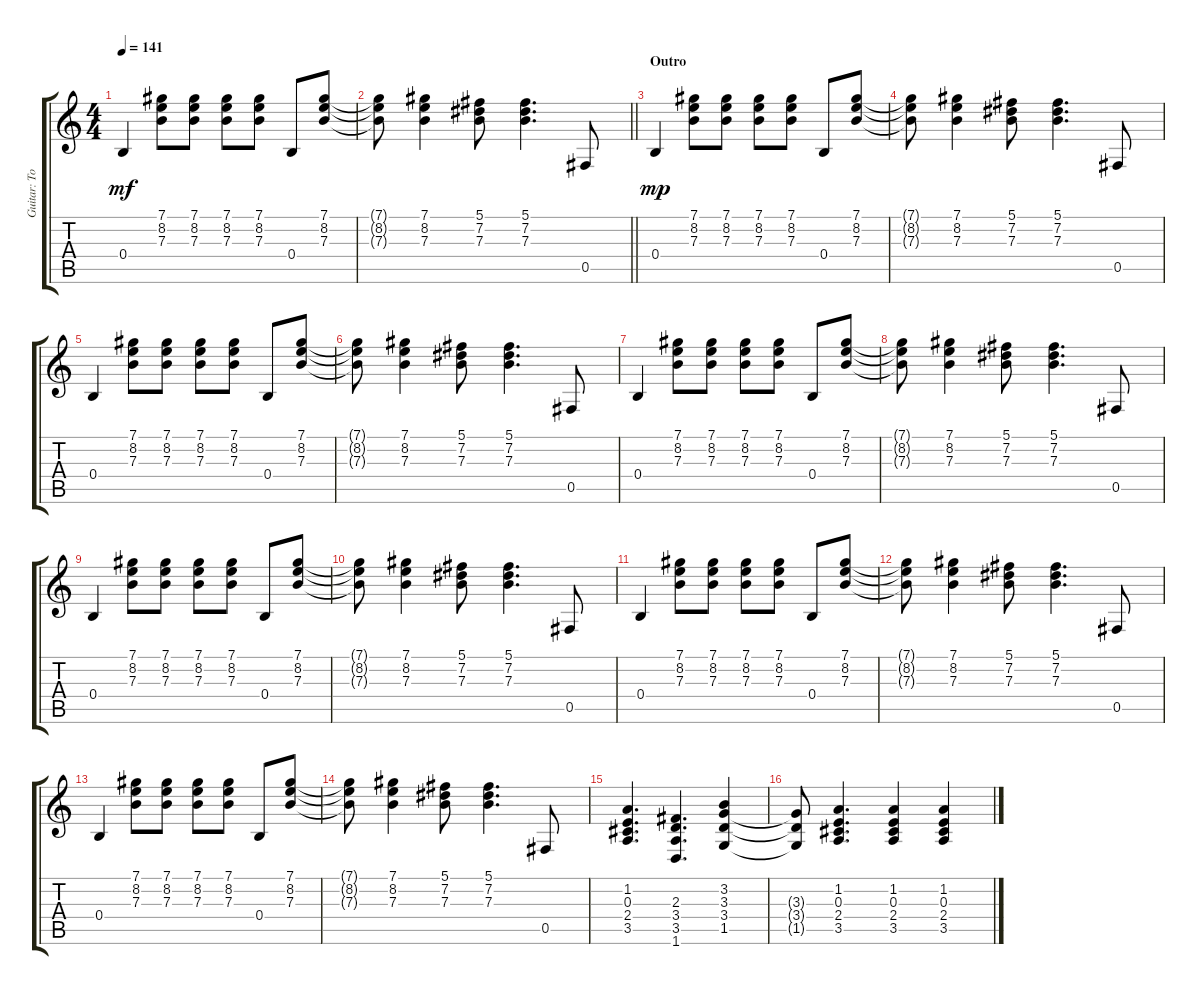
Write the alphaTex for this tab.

\track ("Guitar: Tony" "Guitar: To") {instrument acousticguitarnylon}
\staff {score tabs}
\tuning (Db4 Ab3 E3 B2 Gb2 Db2) {hide}
\ts (4 4)
\tempo 141
\clef g2
\ks c
0.4.4{dy mf} (7.1 8.2 7.3).8 (7.1 8.2 7.3).8 (7.1 8.2 7.3).8 (7.1 8.2 7.3).8 0.4.8 (7.1 8.2 7.3).8 |
\barLineRight lightlight
(7.1{t} 8.2{t} 7.3{t}).8 (7.1 8.2 7.3).4 (5.1 7.2 7.3).8 (5.1 7.2 7.3).4{d} 0.5.8 |
\section ("" "Outro")
0.4.4{dy mp} (7.1 8.2 7.3).8 (7.1 8.2 7.3).8 (7.1 8.2 7.3).8 (7.1 8.2 7.3).8 0.4.8 (7.1 8.2 7.3).8 |
(7.1{t} 8.2{t} 7.3{t}).8 (7.1 8.2 7.3).4 (5.1 7.2 7.3).8 (5.1 7.2 7.3).4{d} 0.5.8 |
0.4.4 (7.1 8.2 7.3).8 (7.1 8.2 7.3).8 (7.1 8.2 7.3).8 (7.1 8.2 7.3).8 0.4.8 (7.1 8.2 7.3).8 |
(7.1{t} 8.2{t} 7.3{t}).8 (7.1 8.2 7.3).4 (5.1 7.2 7.3).8 (5.1 7.2 7.3).4{d} 0.5.8 |
0.4.4 (7.1 8.2 7.3).8 (7.1 8.2 7.3).8 (7.1 8.2 7.3).8 (7.1 8.2 7.3).8 0.4.8 (7.1 8.2 7.3).8 |
(7.1{t} 8.2{t} 7.3{t}).8 (7.1 8.2 7.3).4 (5.1 7.2 7.3).8 (5.1 7.2 7.3).4{d} 0.5.8 |
0.4.4 (7.1 8.2 7.3).8 (7.1 8.2 7.3).8 (7.1 8.2 7.3).8 (7.1 8.2 7.3).8 0.4.8 (7.1 8.2 7.3).8 |
(7.1{t} 8.2{t} 7.3{t}).8 (7.1 8.2 7.3).4 (5.1 7.2 7.3).8 (5.1 7.2 7.3).4{d} 0.5.8 |
0.4.4 (7.1 8.2 7.3).8 (7.1 8.2 7.3).8 (7.1 8.2 7.3).8 (7.1 8.2 7.3).8 0.4.8 (7.1 8.2 7.3).8 |
(7.1{t} 8.2{t} 7.3{t}).8 (7.1 8.2 7.3).4 (5.1 7.2 7.3).8 (5.1 7.2 7.3).4{d} 0.5.8 |
0.4.4 (7.1 8.2 7.3).8 (7.1 8.2 7.3).8 (7.1 8.2 7.3).8 (7.1 8.2 7.3).8 0.4.8 (7.1 8.2 7.3).8 |
(7.1{t} 8.2{t} 7.3{t}).8 (7.1 8.2 7.3).4 (5.1 7.2 7.3).8 (5.1 7.2 7.3).4{d} 0.5.8 |
(1.2 0.3 2.4 3.5).4{d} (2.3 3.4 3.5 1.6).4{d} (3.2 3.3 3.4 1.5).4 |
(3.3{t} 3.4{t} 1.5{t}).8 (1.2 0.3 2.4 3.5).4{d} (1.2 0.3 2.4 3.5).4 (1.2 0.3 2.4 3.5).4
